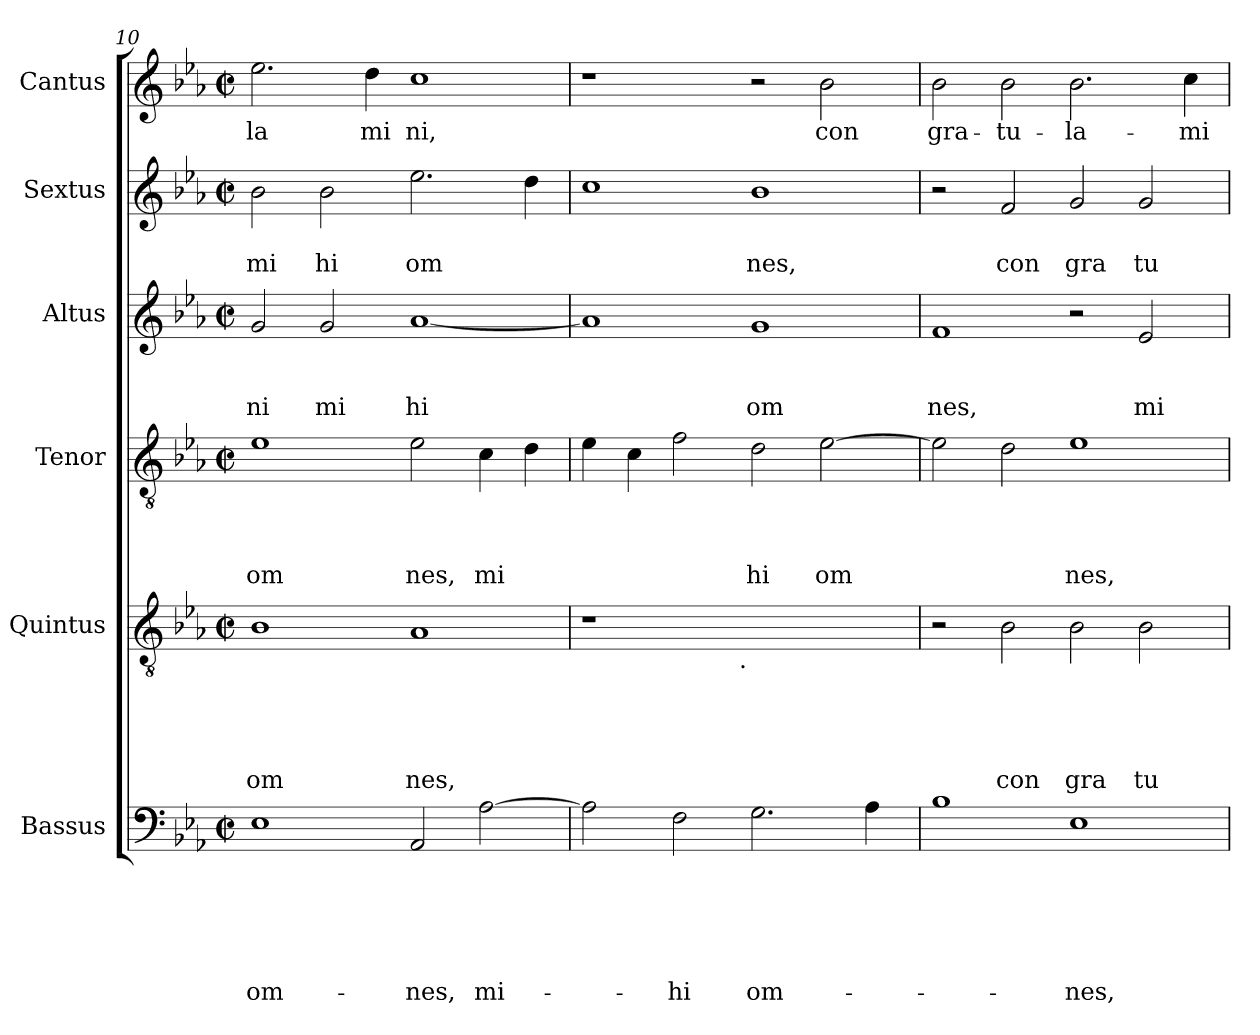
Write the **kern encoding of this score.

**kern	**text	**text	**text	**text	**text	**text	**kern	**text	**text	**text	**text	**text	**kern	**text	**text	**text	**text	**kern	**text	**text	**text	**kern	**text	**text	**kern	**text
*part6	*part6	*part6	*part6	*part6	*part6	*part6	*part5	*part5	*part5	*part5	*part5	*part5	*part4	*part4	*part4	*part4	*part4	*part3	*part3	*part3	*part3	*part2	*part2	*part2	*part1	*part1
*staff6	*staff6	*staff6	*staff6	*staff6	*staff6	*staff6	*staff5	*staff5	*staff5	*staff5	*staff5	*staff5	*staff4	*staff4	*staff4	*staff4	*staff4	*staff3	*staff3	*staff3	*staff3	*staff2	*staff2	*staff2	*staff1	*staff1
*I"Bassus	*	*	*	*	*	*	*I"Quintus	*	*	*	*	*	*I"Tenor	*	*	*	*	*I"Altus	*	*	*	*I"Sextus	*	*	*I"Cantus	*
*clefF4	*	*	*	*	*	*	*clefGv2	*	*	*	*	*	*clefGv2	*	*	*	*	*clefG2	*	*	*	*clefG2	*	*	*clefG2	*
*k[b-e-a-]	*	*	*	*	*	*	*k[b-e-a-]	*	*	*	*	*	*k[b-e-a-]	*	*	*	*	*k[b-e-a-]	*	*	*	*k[b-e-a-]	*	*	*k[b-e-a-]	*
*E-:	*	*	*	*	*	*	*E-:	*	*	*	*	*	*E-:	*	*	*	*	*E-:	*	*	*	*E-:	*	*	*E-:	*
*M2/2	*	*	*	*	*	*	*M2/2	*	*	*	*	*	*M2/2	*	*	*	*	*M2/2	*	*	*	*M2/2	*	*	*M2/2	*
*met(c|)	*	*	*	*	*	*	*met(c|)	*	*	*	*	*	*met(c|)	*	*	*	*	*met(c|)	*	*	*	*met(c|)	*	*	*met(c|)	*
=10	=10	=10	=10	=10	=10	=10	=10	=10	=10	=10	=10	=10	=10	=10	=10	=10	=10	=10	=10	=10	=10	=10	=10	=10	=10	=10
!	!	!	!	!	!	!LO:LY:b	!	!	!	!	!	!LO:LY:b	!	!	!	!	!LO:LY:b	!	!	!	!LO:LY:b	!	!	!LO:LY:b	!	!LO:LY:b
1E-	.	.	.	.	.	om-	1B-	.	.	.	.	om	1e-	.	.	.	om	2g/	.	.	ni	2b-\	.	mi	2.ee-\	la
!	!	!	!	!	!	!	!	!	!	!	!	!	!	!	!	!	!	!	!	!	!LO:LY:b	!	!	!LO:LY:b	!	!
.	.	.	.	.	.	.	.	.	.	.	.	.	.	.	.	.	.	2g/	.	.	mi	2b-\	.	hi	.	.
!	!	!	!	!	!	!	!	!	!	!	!	!	!	!	!	!	!	!	!	!	!	!	!	!	!	!LO:LY:b
.	.	.	.	.	.	.	.	.	.	.	.	.	.	.	.	.	.	.	.	.	.	.	.	.	4dd\	mi
!	!	!	!	!	!	!LO:LY:b	!	!	!	!	!	!LO:LY:b	!	!	!	!	!LO:LY:b	!	!	!	!LO:LY:b	!	!	!LO:LY:b	!	!LO:LY:b
2AA-/	.	.	.	.	.	-nes,	1A-	.	.	.	.	nes,	2e-\	.	.	.	nes,	[<1a-	.	.	hi	2.ee-\	.	om	1cc	ni,
!	!	!	!	!	!	!LO:LY:b	!	!	!	!	!	!	!	!	!	!	!LO:LY:b	!	!	!	!	!	!	!	!	!
[>2A-\	.	.	.	.	.	mi-	.	.	.	.	.	.	4c\	.	.	.	mi	.	.	.	.	.	.	.	.	.
.	.	.	.	.	.	.	.	.	.	.	.	.	4d\	.	.	.	.	.	.	.	.	4dd\	.	.	.	.
=11	=11	=11	=11	=11	=11	=11	=11	=11	=11	=11	=11	=11	=11	=11	=11	=11	=11	=11	=11	=11	=11	=11	=11	=11	=11	=11
*	*	*	*	*	*	*	*^	*	*	*	*	*	*	*	*	*	*	*	*	*	*	*	*	*	*	*
2A-\]	.	.	.	.	.	.	1r	2ryy	.	.	.	.	.	4e-\	.	.	.	.	1a-]	.	.	.	1cc	.	.	1r	.
.	.	.	.	.	.	.	.	.	.	.	.	.	.	4c\	.	.	.	.	.	.	.	.	.	.	.	.	.
!	!	!	!	!	!	!LO:LY:b	!	!	!	!	!	!	!	!	!	!	!	!	!	!	!	!	!	!	!	!	!
2F\	.	.	.	.	.	-hi	.	4...ryy	.	.	.	.	.	2f\	.	.	.	.	.	.	.	.	.	.	.	.	.
!	!	!	!	!	!	!	!	!LO:TX:b:t=.	!	!	!	!	!	!	!	!	!	!	!	!	!	!	!	!	!	!	!
.	.	.	.	.	.	.	.	1ryy	.	.	.	.	.	.	.	.	.	.	.	.	.	.	.	.	.	.	.
!	!	!	!	!	!	!LO:LY:b	!	!	!	!	!	!	!	!	!	!	!	!LO:LY:b	!	!	!	!LO:LY:b	!	!	!LO:LY:b	!	!
2.G\	.	.	.	.	.	om-	1ryy	.	.	.	.	.	.	2d\	.	.	.	hi	1g	.	.	om	1b-	.	nes,	2r	.
!	!	!	!	!	!	!	!	!	!	!	!	!	!	!	!	!	!	!LO:LY:b	!	!	!	!	!	!	!	!	!LO:LY:b
.	.	.	.	.	.	.	.	.	.	.	.	.	.	[<2e-\	.	.	.	om	.	.	.	.	.	.	.	2b-\	con
4A-\	.	.	.	.	.	.	.	.	.	.	.	.	.	.	.	.	.	.	.	.	.	.	.	.	.	.	.
.	.	.	.	.	.	.	.	32ryy	.	.	.	.	.	.	.	.	.	.	.	.	.	.	.	.	.	.	.
!!LO:PB:g=z
=12	=12	=12	=12	=12	=12	=12	=12	=12	=12	=12	=12	=12	=12	=12	=12	=12	=12	=12	=12	=12	=12	=12	=12	=12	=12	=12	=12
!	!	!	!	!	!	!	!	!	!	!	!	!	!	!	!	!	!	!	!	!	!	!LO:LY:b	!	!	!	!	!LO:LY:b
*	*	*	*	*	*	*	*v	*v	*	*	*	*	*	*	*	*	*	*	*	*	*	*	*	*	*	*	*
1B-	.	.	.	.	.	.	2r	.	.	.	.	.	2e-\]	.	.	.	.	1f	.	.	nes,	2r	.	.	2b-\	gra-
!	!	!	!	!	!	!	!	!	!	!	!	!LO:LY:b	!	!	!	!	!	!	!	!	!	!	!	!LO:LY:b	!	!LO:LY:b
.	.	.	.	.	.	.	2B-\	.	.	.	.	con	2d\	.	.	.	.	.	.	.	.	2f/	.	con	2b-\	-tu-
!	!	!	!	!	!	!LO:LY:b	!	!	!	!	!	!LO:LY:b	!	!	!	!	!LO:LY:b	!	!	!	!	!	!	!LO:LY:b	!	!LO:LY:b
1E-	.	.	.	.	.	-nes,	2B-\	.	.	.	.	gra	1e-	.	.	.	nes,	2r	.	.	.	2g/	.	gra	2.b-\	-la-
!	!	!	!	!	!	!	!	!	!	!	!	!LO:LY:b	!	!	!	!	!	!	!	!	!LO:LY:b	!	!	!LO:LY:b	!	!
.	.	.	.	.	.	.	2B-\	.	.	.	.	tu	.	.	.	.	.	2e-/	.	.	mi	2g/	.	tu	.	.
!	!	!	!	!	!	!	!	!	!	!	!	!	!	!	!	!	!	!	!	!	!	!	!	!	!	!LO:LY:b
.	.	.	.	.	.	.	.	.	.	.	.	.	.	.	.	.	.	.	.	.	.	.	.	.	4cc\	-mi-
=	=	=	=	=	=	=	=	=	=	=	=	=	=	=	=	=	=	=	=	=	=	=	=	=	=	=
*-	*-	*-	*-	*-	*-	*-	*-	*-	*-	*-	*-	*-	*-	*-	*-	*-	*-	*-	*-	*-	*-	*-	*-	*-	*-	*-
